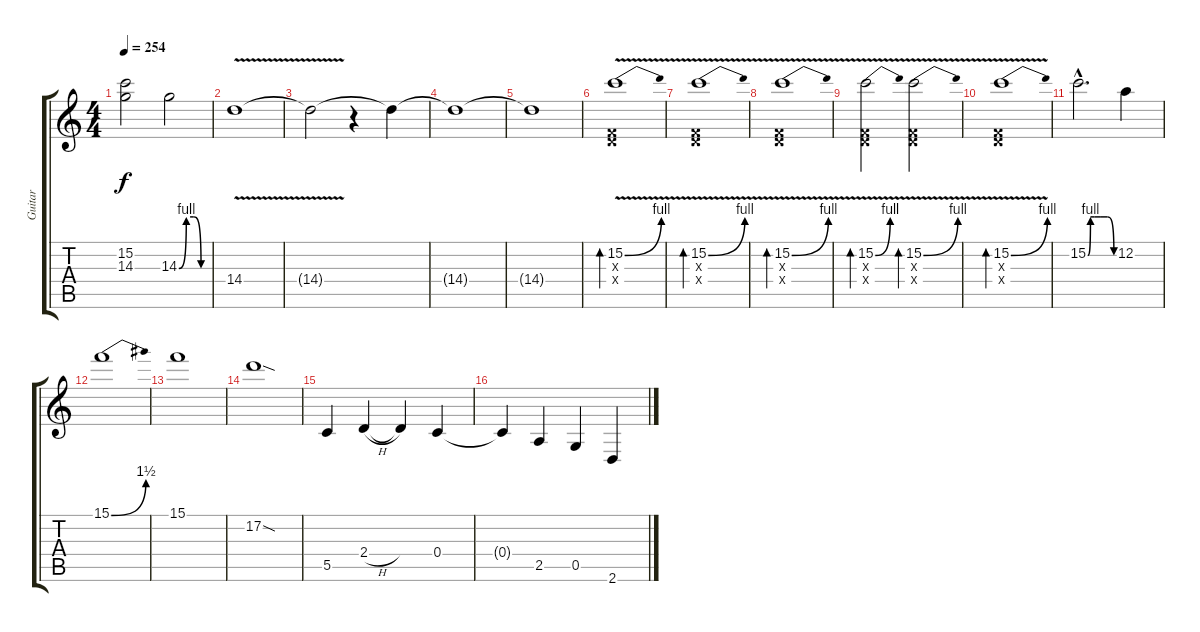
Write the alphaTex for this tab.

\track ("Guitar" "Guitar") {instrument distortionguitar}
\staff {score tabs}
\tuning (D4 A3 F3 C3 G2 C2) {hide}
\ts (4 4)
\tempo 254
\clef g2
\ks c
(15.2{t} 14.3{t}).2{dy f} 14.3{be (custom 0 0 15 4 30 4 45 0 60 0)}.2 |
14.4{v}.1 |
14.4{t}.2 r.4 14.4{t}.4 |
14.4{t}.1 |
14.4{t}.1 |
(15.2{be (bend 0 0 60 4) v} 0.3{x} 2.4{x}).1{bd 120} |
(15.2{be (bend 0 0 60 4) v} 0.3{x} 2.4{x}).1{bd 120} |
(15.2{be (bend 0 0 60 4) v} 0.3{x} 2.4{x}).1{bd 120} |
(15.2{be (bend 0 0 60 4) v} 0.3{x} 2.4{x}).2{bd 120} (15.2{be (bend 0 0 60 4) v} 0.3{x} 2.4{x}).2{bd 120} |
(15.2{be (bend 0 0 60 4) v} 0.3{x} 2.4{x}).1{bd 120} |
15.2{be (custom 0 0 6 4 15 4 30 4 45 4 60 0) hac}.2{d} 12.2.4 |
15.1{be (bend 0 0 60 6)}.1 |
15.1.1 |
17.2{sod}.1 |
5.5.4 2.4{h}.4 2.4{t}.4 0.4.4 |
0.4{t}.4 2.5.4 0.5.4 2.6.4
